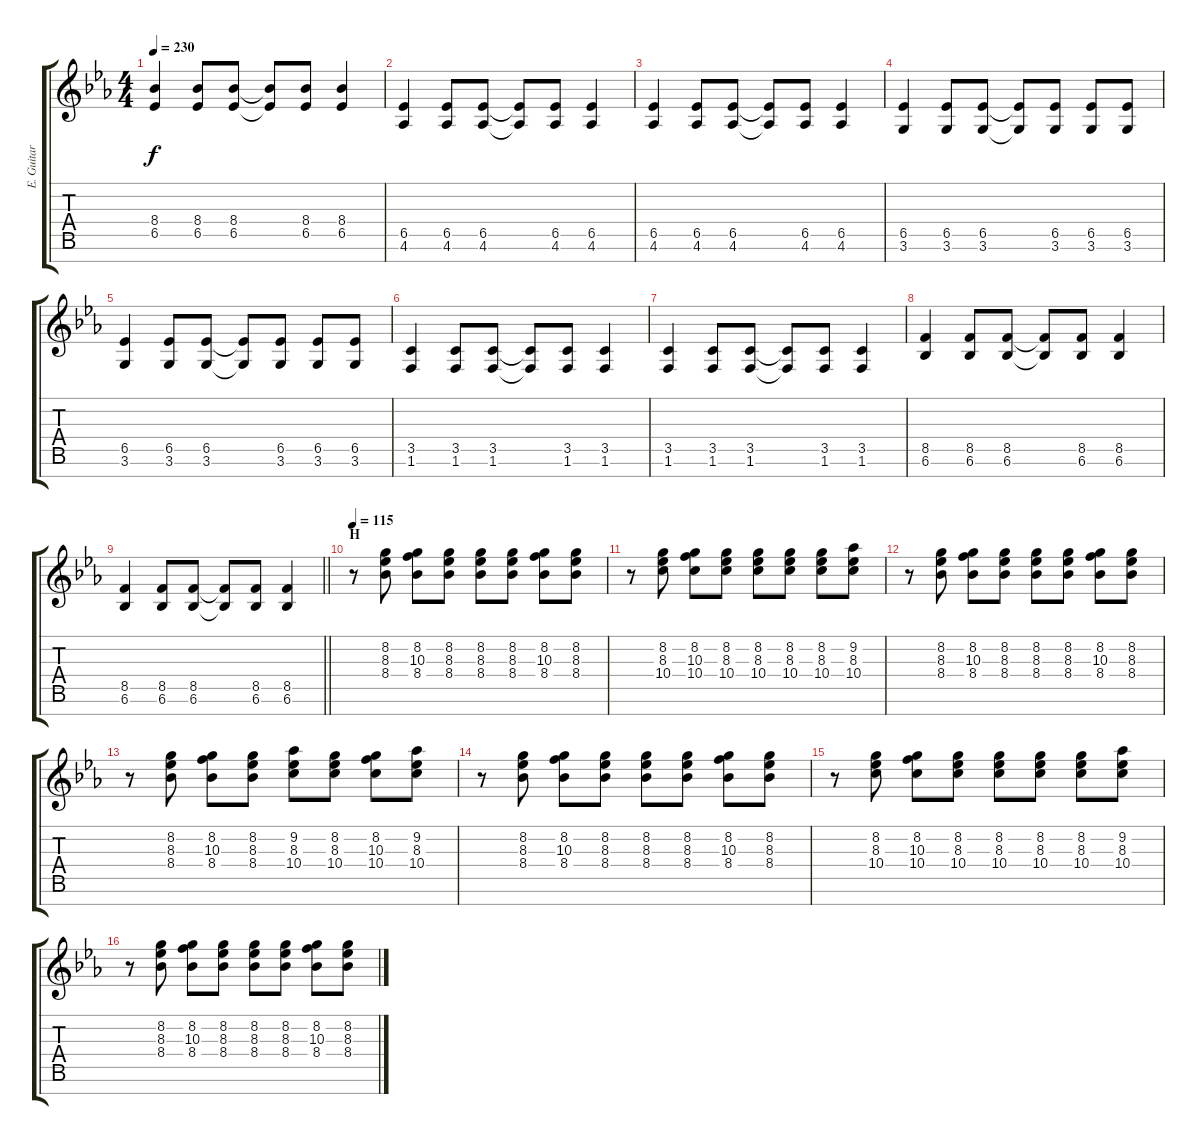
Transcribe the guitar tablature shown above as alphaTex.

\track ("E. Guitar I" "E. Guitar ") {instrument overdrivenguitar}
\staff {score tabs}
\tuning (E4 B3 G3 D3 A2 E2 B1) {hide}
\ts (4 4)
\tempo 230
\clef g2
\ks eb
(8.4 6.5).4{dy f} (8.4 6.5).8 (8.4 6.5).8 (8.4{t} 6.5{t}).8 (8.4 6.5).8 (8.4 6.5).4 |
(6.5 4.6).4 (6.5 4.6).8 (6.5 4.6).8 (6.5{t} 4.6{t}).8 (6.5 4.6).8 (6.5 4.6).4 |
(6.5 4.6).4 (6.5 4.6).8 (6.5 4.6).8 (6.5{t} 4.6{t}).8 (6.5 4.6).8 (6.5 4.6).4 |
(6.5 3.6).4 (6.5 3.6).8 (6.5 3.6).8 (6.5{t} 3.6{t}).8 (6.5 3.6).8 (6.5 3.6).8 (6.5 3.6).8 |
(6.5 3.6).4 (6.5 3.6).8 (6.5 3.6).8 (6.5{t} 3.6{t}).8 (6.5 3.6).8 (6.5 3.6).8 (6.5 3.6).8 |
(3.5 1.6).4 (3.5 1.6).8 (3.5 1.6).8 (3.5{t} 1.6{t}).8 (3.5 1.6).8 (3.5 1.6).4 |
(3.5 1.6).4 (3.5 1.6).8 (3.5 1.6).8 (3.5{t} 1.6{t}).8 (3.5 1.6).8 (3.5 1.6).4 |
(8.5 6.6).4 (8.5 6.6).8 (8.5 6.6).8 (8.5{t} 6.6{t}).8 (8.5 6.6).8 (8.5 6.6).4 |
\barLineRight lightlight
(8.5 6.6).4 (8.5 6.6).8 (8.5 6.6).8 (8.5{t} 6.6{t}).8 (8.5 6.6).8 (8.5 6.6).4 |
\section ("" "H")
\tempo 115
r.8 (8.2 8.3 8.4).8 (8.2 10.3 8.4).8 (8.2 8.3 8.4).8 (8.2 8.3 8.4).8 (8.2 8.3 8.4).8 (8.2 10.3 8.4).8 (8.2 8.3 8.4).8 |
r.8 (8.2 8.3 10.4).8 (8.2 10.3 10.4).8 (8.2 8.3 10.4).8 (8.2 8.3 10.4).8 (8.2 8.3 10.4).8 (8.2 8.3 10.4).8 (9.2 8.3 10.4).8 |
r.8 (8.2 8.3 8.4).8 (8.2 10.3 8.4).8 (8.2 8.3 8.4).8 (8.2 8.3 8.4).8 (8.2 8.3 8.4).8 (8.2 10.3 8.4).8 (8.2 8.3 8.4).8 |
r.8 (8.2 8.3 8.4).8 (8.2 10.3 8.4).8 (8.2 8.3 8.4).8 (9.2 8.3 10.4).8 (8.2 8.3 10.4).8 (8.2 10.3 10.4).8 (9.2 8.3 10.4).8 |
r.8 (8.2 8.3 8.4).8 (8.2 10.3 8.4).8 (8.2 8.3 8.4).8 (8.2 8.3 8.4).8 (8.2 8.3 8.4).8 (8.2 10.3 8.4).8 (8.2 8.3 8.4).8 |
r.8 (8.2 8.3 10.4).8 (8.2 10.3 10.4).8 (8.2 8.3 10.4).8 (8.2 8.3 10.4).8 (8.2 8.3 10.4).8 (8.2 8.3 10.4).8 (9.2 8.3 10.4).8 |
r.8 (8.2 8.3 8.4).8 (8.2 10.3 8.4).8 (8.2 8.3 8.4).8 (8.2 8.3 8.4).8 (8.2 8.3 8.4).8 (8.2 10.3 8.4).8 (8.2 8.3 8.4).8
